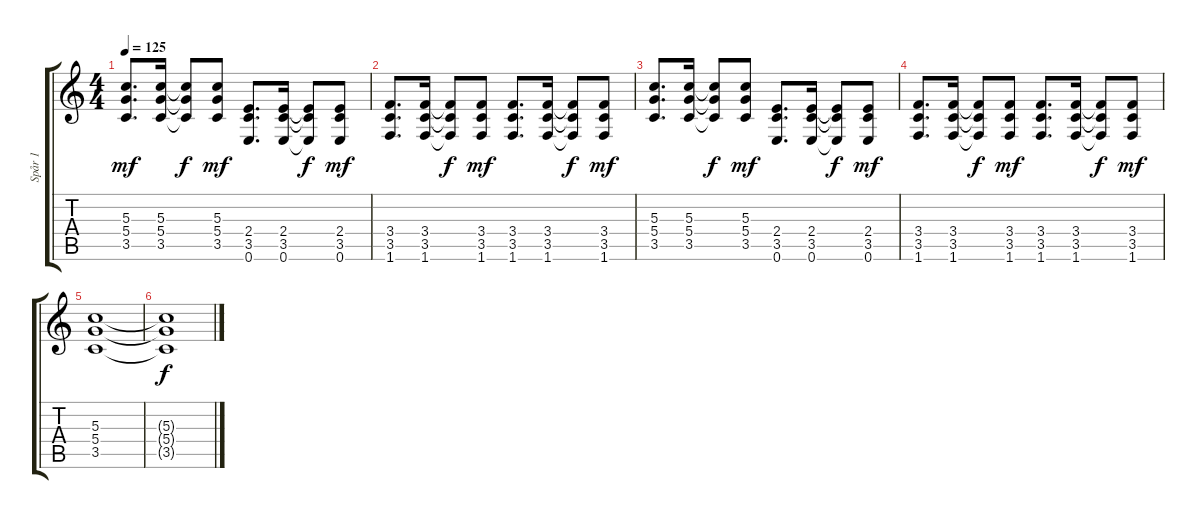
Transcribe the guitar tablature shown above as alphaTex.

\track ("Spår 1" "Spår 1") {instrument overdrivenguitar}
\staff {score tabs}
\tuning (E4 B3 G3 D3 A2 E2) {hide}
\ts (4 4)
\tempo 125
\clef g2
\ks c
(5.3 5.4 3.5).8{d dy mf} (5.3 5.4 3.5).16 (5.3{t} 5.4{t} 3.5{t}).8{dy f} (5.3 5.4 3.5).8{dy mf} (2.4 3.5 0.6).8{d} (2.4 3.5 0.6).16 (2.4{t} 3.5{t} 0.6{t}).8{dy f} (2.4 3.5 0.6).8{dy mf} |
(3.4 3.5 1.6).8{d} (3.4 3.5 1.6).16 (3.4{t} 3.5{t} 1.6{t}).8{dy f} (3.4 3.5 1.6).8{dy mf} (3.4 3.5 1.6).8{d} (3.4 3.5 1.6).16 (3.4{t} 3.5{t} 1.6{t}).8{dy f} (3.4 3.5 1.6).8{dy mf} |
(5.3 5.4 3.5).8{d} (5.3 5.4 3.5).16 (5.3{t} 5.4{t} 3.5{t}).8{dy f} (5.3 5.4 3.5).8{dy mf} (2.4 3.5 0.6).8{d} (2.4 3.5 0.6).16 (2.4{t} 3.5{t} 0.6{t}).8{dy f} (2.4 3.5 0.6).8{dy mf} |
(3.4 3.5 1.6).8{d} (3.4 3.5 1.6).16 (3.4{t} 3.5{t} 1.6{t}).8{dy f} (3.4 3.5 1.6).8{dy mf} (3.4 3.5 1.6).8{d} (3.4 3.5 1.6).16 (3.4{t} 3.5{t} 1.6{t}).8{dy f} (3.4 3.5 1.6).8{dy mf} |
(5.3 5.4 3.5).1 |
(5.3{t} 5.4{t} 3.5{t}).1{dy f}
